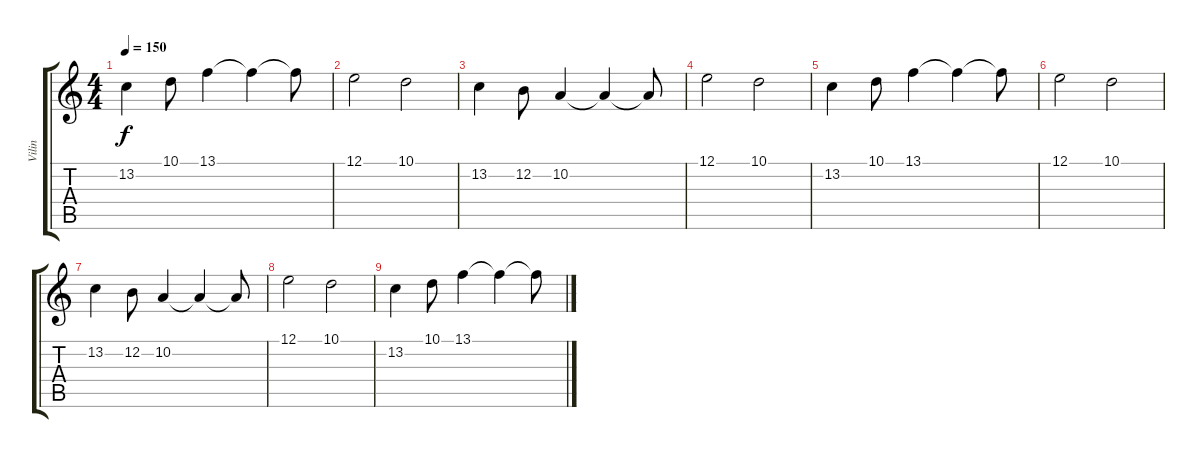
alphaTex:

\track ("Vilin" "Vilin") {instrument stringensemble1}
\staff {score tabs}
\tuning (E4 B3 G3 D3 A2 E2) {hide}
\ts (4 4)
\tempo 150
\clef g2
\ks c
13.2.4{dy f} 10.1.8 13.1.4 13.1{t}.4 13.1{t}.8 |
12.1.2 10.1.2 |
13.2.4 12.2.8 10.2.4 10.2{t}.4 10.2{t}.8 |
12.1.2 10.1.2 |
13.2.4 10.1.8 13.1.4 13.1{t}.4 13.1{t}.8 |
12.1.2 10.1.2 |
13.2.4 12.2.8 10.2.4 10.2{t}.4 10.2{t}.8 |
12.1.2 10.1.2 |
13.2.4{volume 5} 10.1.8 13.1.4 13.1{t}.4 13.1{t}.8
